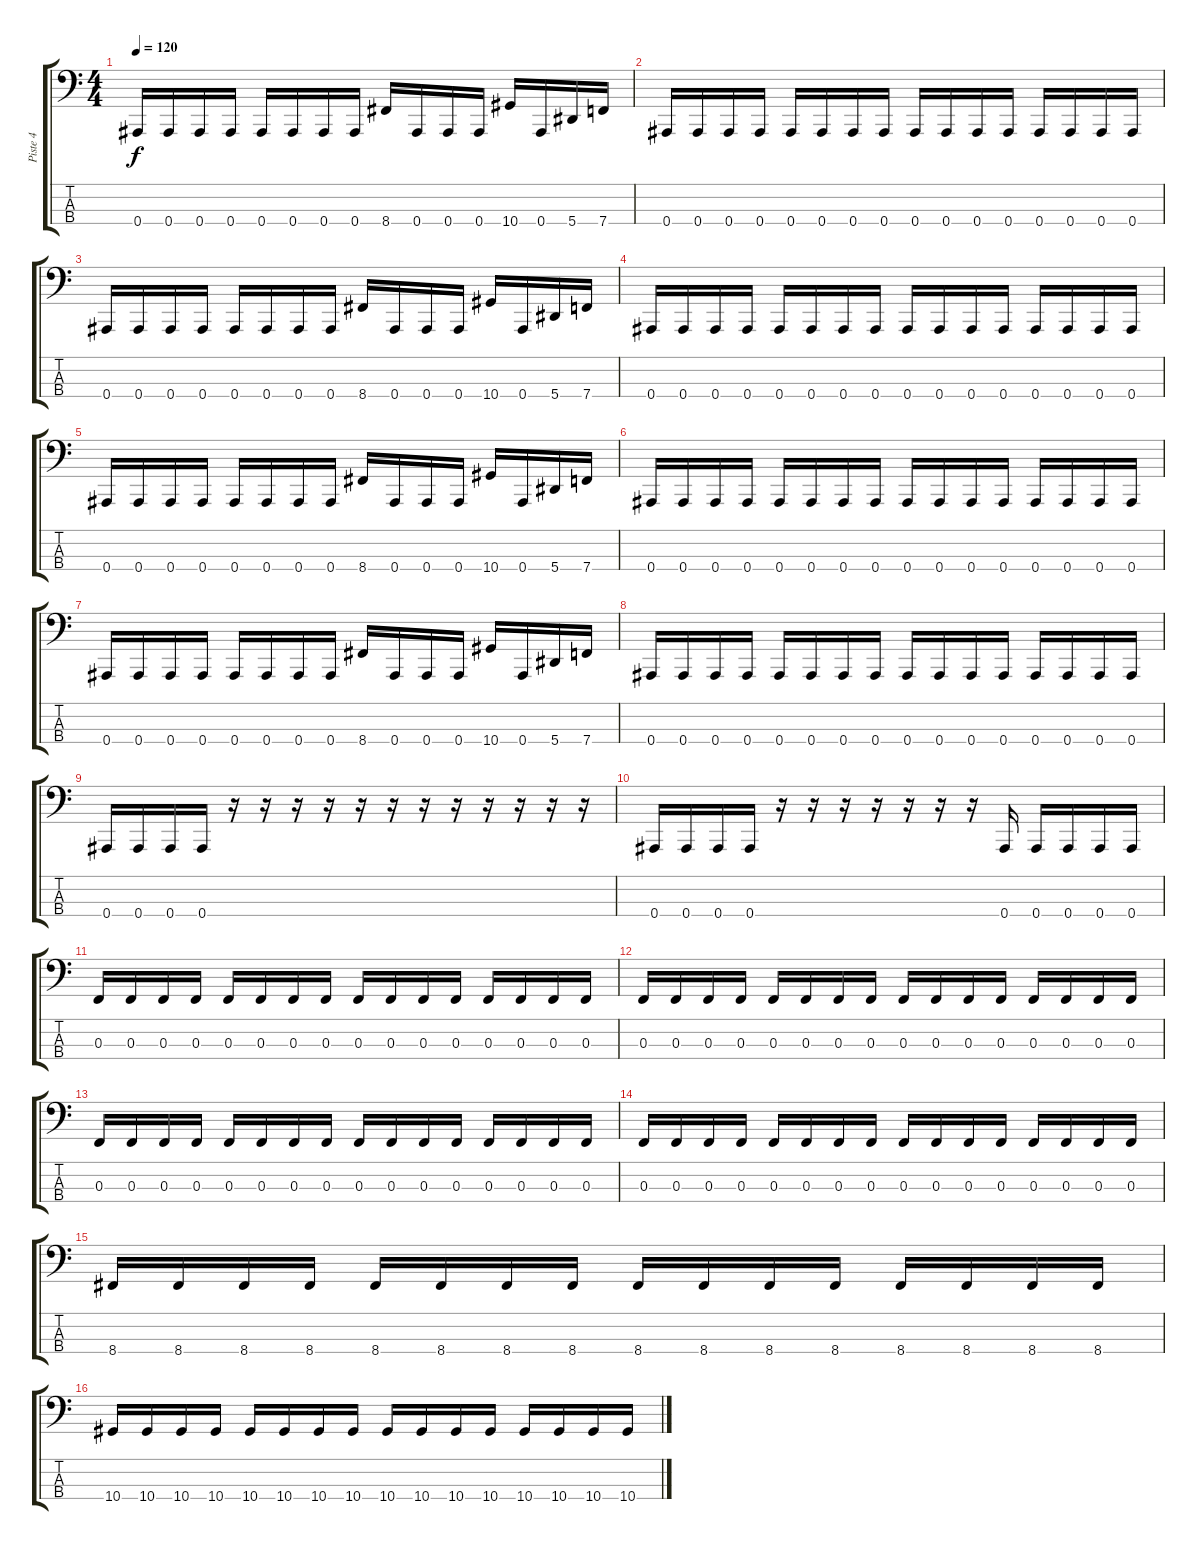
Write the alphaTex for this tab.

\track ("Piste 4" "Piste 4") {instrument electricbassfinger}
\staff {score tabs}
\tuning (Eb2 Bb1 F1 Bb0) {hide}
\ts (4 4)
\tempo 120
\clef f4
\ks c
0.4.16{dy f instrument electricbassfinger} 0.4.16 0.4.16 0.4.16 0.4.16 0.4.16 0.4.16 0.4.16 8.4.16 0.4.16 0.4.16 0.4.16 10.4.16 0.4.16 5.4.16 7.4.16 |
0.4.16 0.4.16 0.4.16 0.4.16 0.4.16 0.4.16 0.4.16 0.4.16 0.4.16 0.4.16 0.4.16 0.4.16 0.4.16 0.4.16 0.4.16 0.4.16 |
0.4.16 0.4.16 0.4.16 0.4.16 0.4.16 0.4.16 0.4.16 0.4.16 8.4.16 0.4.16 0.4.16 0.4.16 10.4.16 0.4.16 5.4.16 7.4.16 |
0.4.16 0.4.16 0.4.16 0.4.16 0.4.16 0.4.16 0.4.16 0.4.16 0.4.16 0.4.16 0.4.16 0.4.16 0.4.16 0.4.16 0.4.16 0.4.16 |
0.4.16 0.4.16 0.4.16 0.4.16 0.4.16 0.4.16 0.4.16 0.4.16 8.4.16 0.4.16 0.4.16 0.4.16 10.4.16 0.4.16 5.4.16 7.4.16 |
0.4.16 0.4.16 0.4.16 0.4.16 0.4.16 0.4.16 0.4.16 0.4.16 0.4.16 0.4.16 0.4.16 0.4.16 0.4.16 0.4.16 0.4.16 0.4.16 |
0.4.16 0.4.16 0.4.16 0.4.16 0.4.16 0.4.16 0.4.16 0.4.16 8.4.16 0.4.16 0.4.16 0.4.16 10.4.16 0.4.16 5.4.16 7.4.16 |
0.4.16 0.4.16 0.4.16 0.4.16 0.4.16 0.4.16 0.4.16 0.4.16 0.4.16 0.4.16 0.4.16 0.4.16 0.4.16 0.4.16 0.4.16 0.4.16 |
0.4.16 0.4.16 0.4.16 0.4.16 r.16 r.16 r.16 r.16 r.16 r.16 r.16 r.16 r.16 r.16 r.16 r.16 |
0.4.16 0.4.16 0.4.16 0.4.16 r.16 r.16 r.16 r.16 r.16 r.16 r.16 0.4.16 0.4.16 0.4.16 0.4.16 0.4.16 |
0.3.16 0.3.16 0.3.16 0.3.16 0.3.16 0.3.16 0.3.16 0.3.16 0.3.16 0.3.16 0.3.16 0.3.16 0.3.16 0.3.16 0.3.16 0.3.16 |
0.3.16 0.3.16 0.3.16 0.3.16 0.3.16 0.3.16 0.3.16 0.3.16 0.3.16 0.3.16 0.3.16 0.3.16 0.3.16 0.3.16 0.3.16 0.3.16 |
0.3.16 0.3.16 0.3.16 0.3.16 0.3.16 0.3.16 0.3.16 0.3.16 0.3.16 0.3.16 0.3.16 0.3.16 0.3.16 0.3.16 0.3.16 0.3.16 |
0.3.16 0.3.16 0.3.16 0.3.16 0.3.16 0.3.16 0.3.16 0.3.16 0.3.16 0.3.16 0.3.16 0.3.16 0.3.16 0.3.16 0.3.16 0.3.16 |
8.4.16 8.4.16 8.4.16 8.4.16 8.4.16 8.4.16 8.4.16 8.4.16 8.4.16 8.4.16 8.4.16 8.4.16 8.4.16 8.4.16 8.4.16 8.4.16 |
10.4.16 10.4.16 10.4.16 10.4.16 10.4.16 10.4.16 10.4.16 10.4.16 10.4.16 10.4.16 10.4.16 10.4.16 10.4.16 10.4.16 10.4.16 10.4.16
